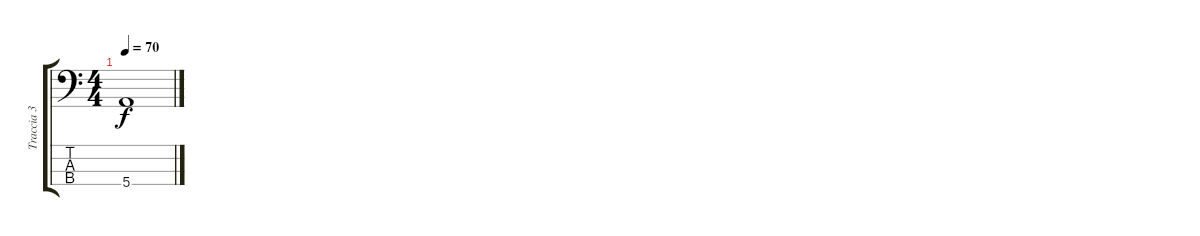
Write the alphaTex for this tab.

\track ("Traccia 3" "Traccia 3") {instrument acousticbass}
\staff {score tabs}
\tuning (G2 D2 A1 E1) {hide}
\ts (4 4)
\tempo 70
\clef f4
\ks c
5.4.1{dy f}
